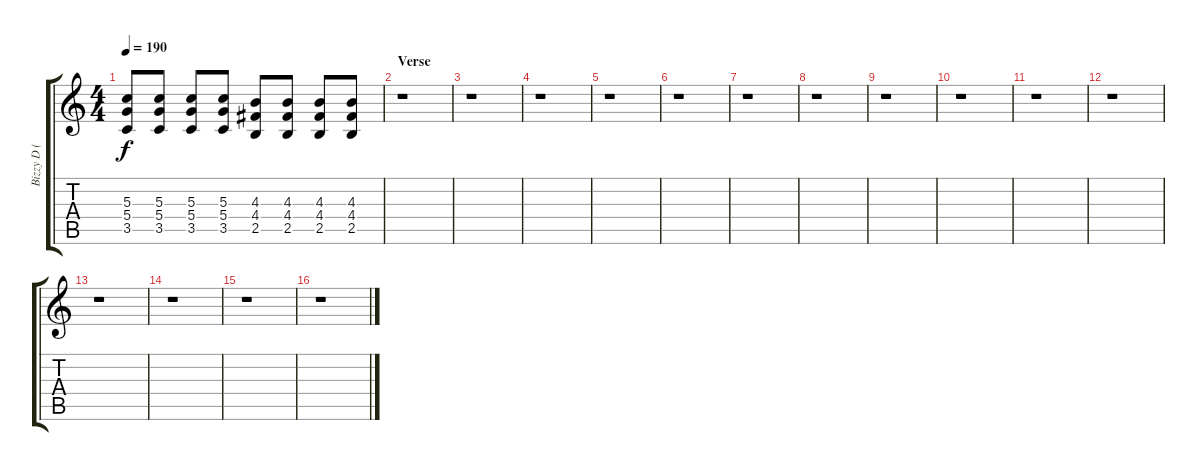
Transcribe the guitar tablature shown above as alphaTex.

\track ("Bizzy D ( Rythm Guitar )" "Bizzy D ( ") {instrument electricguitarclean}
\staff {score tabs}
\tuning (E4 B3 G3 D3 A2 E2) {hide}
\ts (4 4)
\tempo 190
\clef g2
\ks c
(5.3 5.4 3.5).8{dy f} (5.3 5.4 3.5).8 (5.3 5.4 3.5).8 (5.3 5.4 3.5).8 (4.3 4.4 2.5).8 (4.3 4.4 2.5).8 (4.3 4.4 2.5).8 (4.3 4.4 2.5).8 |
\section ("" "Verse")
r.1 |
r.1 |
r.1 |
r.1 |
r.1 |
r.1 |
r.1 |
r.1 |
r.1 |
r.1 |
r.1 |
r.1 |
r.1 |
r.1 |
r.1
